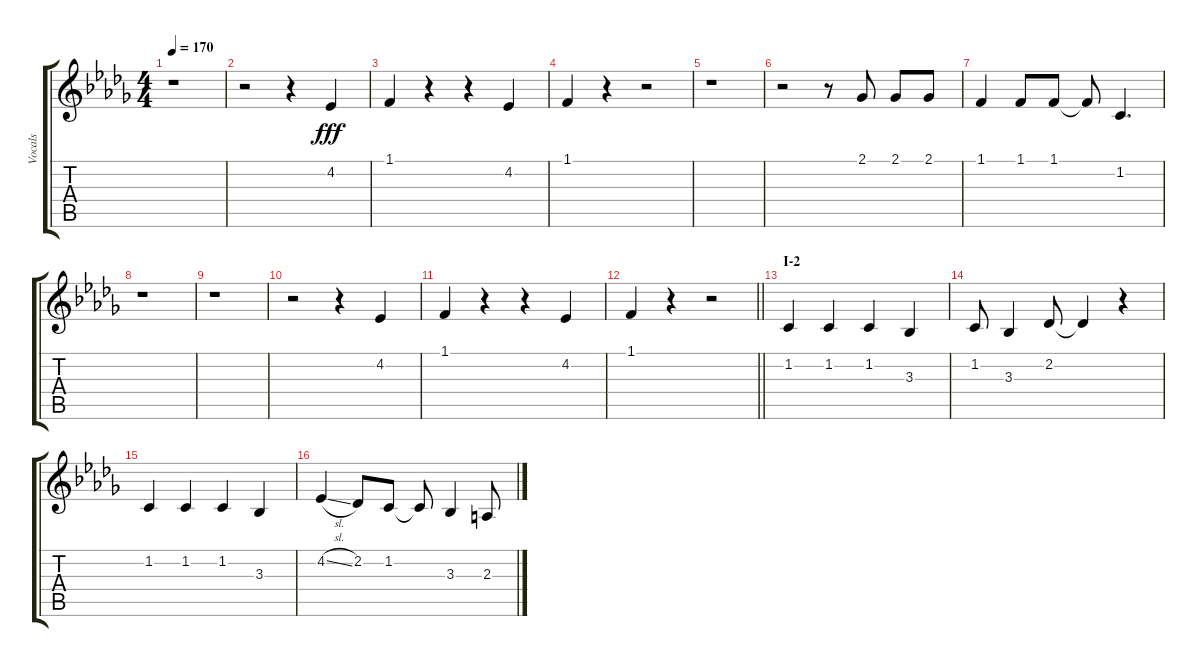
\track ("Vocals" "Vocals") {instrument voiceoohs}
\staff {score tabs}
\tuning (E4 B3 G3 D3 A2 E2) {hide}
\ts (4 4)
\tempo 170
\clef g2
\ks db
r.1{dy fff} |
r.2 r.4 4.2.4 |
1.1.4 r.4 r.4 4.2.4 |
1.1.4 r.4 r.2 |
r.1 |
r.2 r.8 2.1.8 2.1.8 2.1.8 |
1.1.4 1.1.8 1.1.8 1.1{t}.8 1.2.4{d} |
r.1 |
r.1 |
r.2 r.4 4.2.4 |
1.1.4 r.4 r.4 4.2.4 |
\barLineRight lightlight
1.1.4 r.4 r.2 |
\section ("" "I-2")
1.2.4 1.2.4 1.2.4 3.3.4 |
1.2.8 3.3.4 2.2.8 2.2{t}.4 r.4 |
1.2.4 1.2.4 1.2.4 3.3.4 |
4.2{sl}.4 2.2.8 1.2.8 1.2{t}.8 3.3.4 2.3.8
